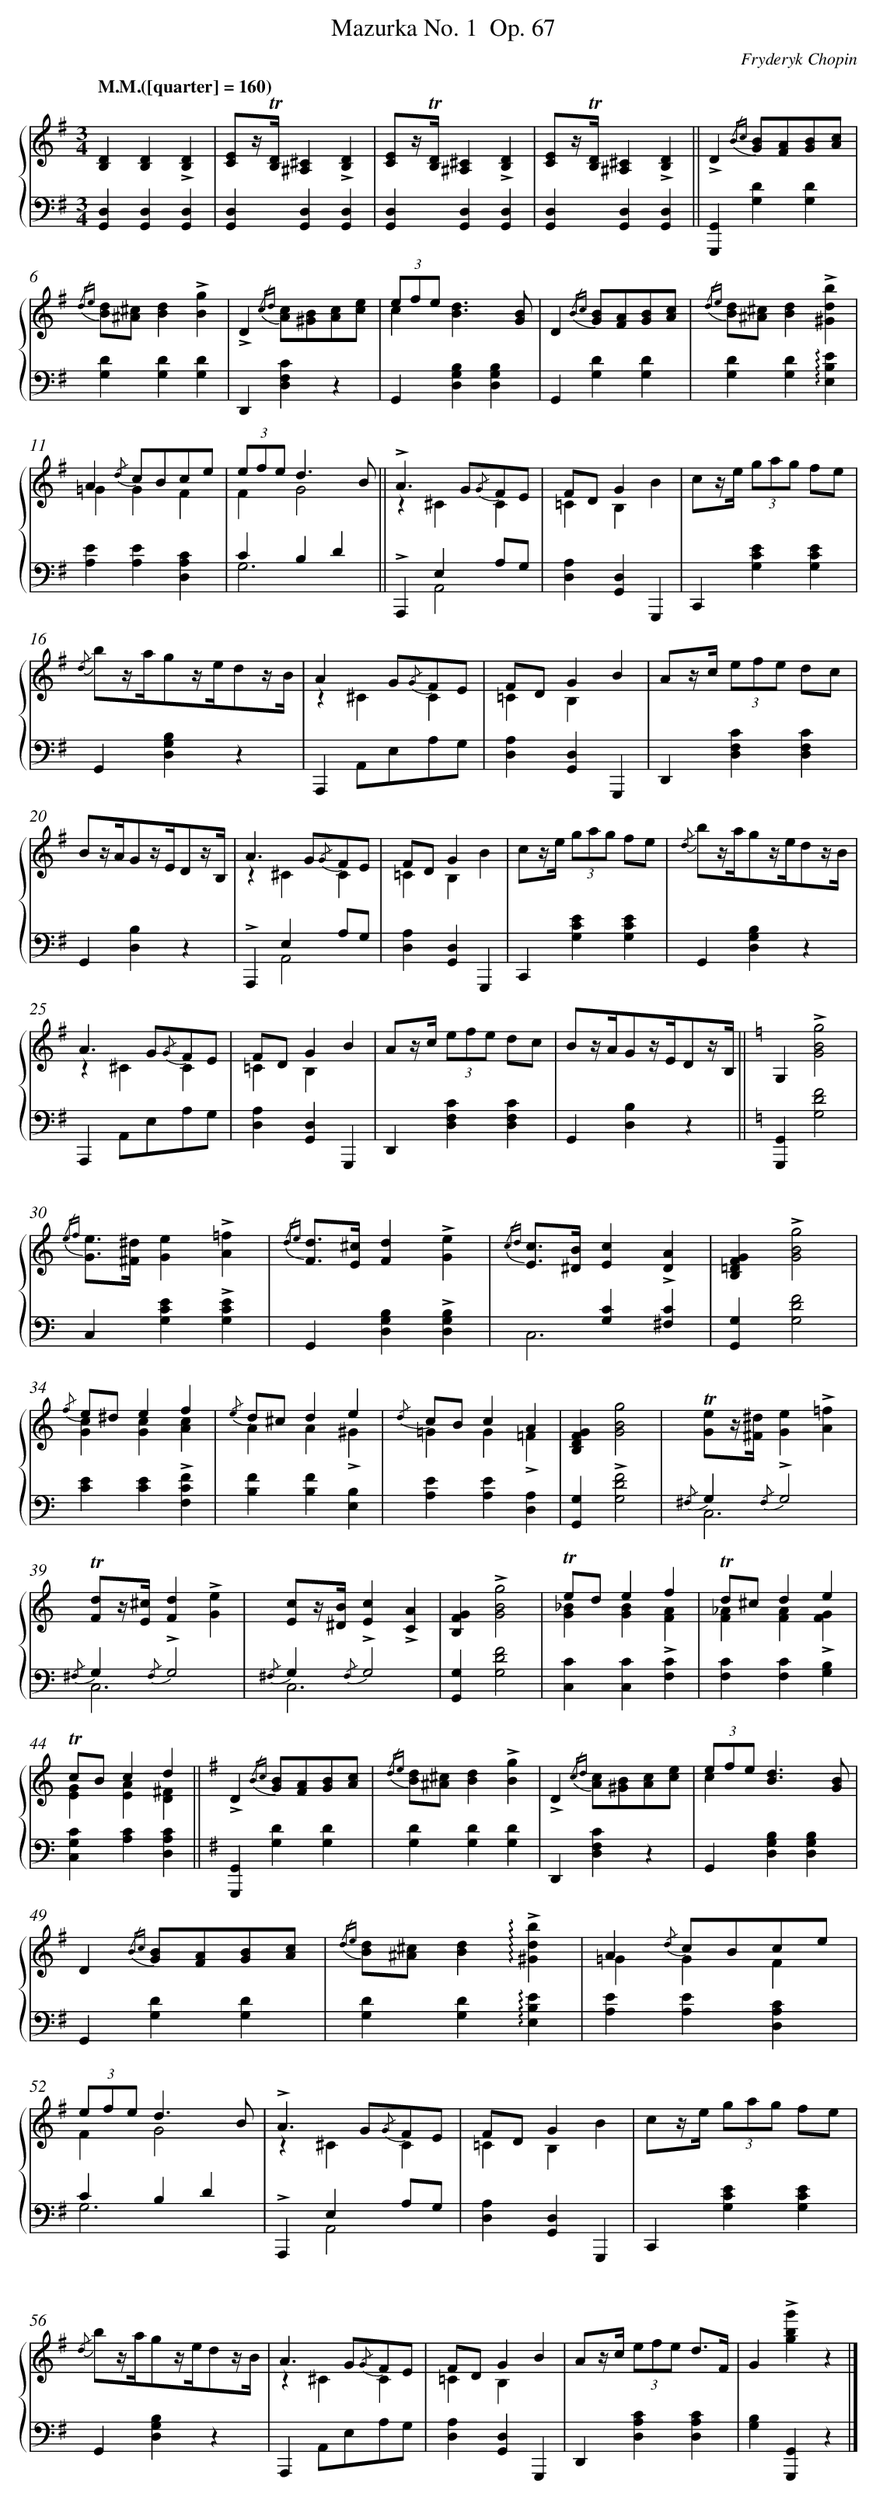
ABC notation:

X:1
T: Mazurka No. 1	 Op. 67
C: Fryderyk Chopin
L: 1/4
M: 3/4
Q: "M.M.([quarter] = 160)"
%%staves {1 2}
V: 1 clef=treble
V: 2 clef=bass
K: G
[V:1] [DB,][DB,]!accent![DB,] |
[V:2] [D,G,,][D,G,,][D,G,,] |
[V:1] [E/C/]z//!trill![D//B,//][^C^A,]!accent![DB,] |
[V:2] [D,G,,][D,G,,][D,G,,] |
[V:1] [E/C/]z//!trill![D//B,//][^C^A,]!accent![DB,] |
[V:2] [D,G,,][D,G,,][D,G,,] |
[V:1] [E/C/]z//!trill![D//B,//][^C^A,]!accent![DB,] ||
[V:2] [D,G,,][D,G,,][D,G,,] ||
[V:1] !accent!D{/Bc} [B/G/][A/F/][B/G/][c/A/] |
[V:2] [G,,G,,,][DG,][DG,] |
[V:1] {/de} [d/B/][^c/^A/][dB]!accent![gB] |
[V:2] [DG,][DG,][DG,] |
[V:1] !accent!D{/cd} [c/A/][B/^G/][c/A/][e/c/] |
[V:2] D,,[CF,D,]z |
[V:1] (3e/f/e/x3/[B/G/] & c[d3/B3/]x/ |
[V:2] G,,[B,G,D,][B,G,D,] |
[V:1] D{/Bc} [B/G/][A/F/][B/G/][c/A/] |
[V:2] G,,[DG,][DG,] |
[V:1] {/de} [d/B/][^c/^A/][dB]!accent![bd^G] |
[V:2] [DG,][DG,]!arpeggio![EB,E,] |
[V:1] A{/d} c/B/c/e/ & =GGF |
[V:2] [EA,][EA,][CA,D,] |
[V:1] (3e/f/e/d3/B/ & FG2 ||
[V:2] CB,D & G,3 ||
[V:1] !accent!A>G{/G}F/E/ & z^CC |
[V:2] !accent!A,,,E,A,/G,/ & xA,,2 |
[V:1] F/D/Gx & =CB,B |
[V:2] [A,D,][D,G,,]G,,, |
[V:1] c/z//e// (3g/a/g/ f/e/ |
[V:2] C,,[ECG,][ECG,] |
[V:1] {/d} b/z//a//g/z//e//d/z//B// |
[V:2] G,,[B,G,D,]z |
[V:1] Ax/ G/{/G}F/E/ & z^CC |
[V:2] A,,,A,,/E,/A,/G,/ |
[V:1] F/D/GB & =CB,x |
[V:2] [A,D,][D,G,,]G,,, |
[V:1] A/z//c// (3e/f/e/ d/c/ |
[V:2] D,,[CF,D,][CF,D,] |
[V:1] B/z//A//G/z//E//D/z//B,// |
[V:2] G,,[B,D,]z |
[V:1] A>G{/G}F/E/ & z^CC |
[V:2] !accent!A,,,E,A,/G,/ & xA,,2 |
[V:1] F/D/Gx & =CB,B |
[V:2] [A,D,][D,G,,]G,,, |
[V:1] c/z//e// (3g/a/g/ f/e/ |
[V:2] C,,[ECG,][ECG,] |
[V:1] {/d} b/z//a//g/z//e//d/z//B// |
[V:2] G,,[B,G,D,]z |
[V:1] A>G{/G}F/E/ & z^CC |
[V:2] A,,,A,,/E,/A,/G,/ |
[V:1] F/D/GB & =CB,x |
[V:2] [A,D,][D,G,,]G,,, |
[V:1] A/z//c// (3e/f/e/ d/c/ |
[V:2] D,,[CF,D,][CF,D,] |
[V:1] B/z//A//G/z//E//D/z//B,// ||
[V:2] G,,[B,D,]z ||
[V:1]  [K:C] G,!accent![g2B2G2] |
[V:2]  [K:C] [G,,G,,,][F2D2G,2] |
[V:1] {/ef} [e/G/]>[^d/^F/][eG]!accent![=fA] |
[V:2] C,[ECG,]!accent![ECG,] |
[V:1] {/de} [d/F/]>[^c/E/][dF]!accent![eG] |
[V:2] G,,[B,G,D,]!accent![B,G,D,] |
[V:1] {/cd} [c/E/]>[B/^D/][cE][AD] |
[V:2] x[CG,]!accent![C^F,] & C,3 |
[V:1] [GF=DB,]!accent![g2B2G2] |
[V:2] [G,G,,][F2D2G,2] |
[V:1] {/f} e/^d/ef & [cG][cG][cA] |
[V:2] [EC][EC]!accent![FCF,] |
[V:1] {/e} d/^c/de & AA!accent!^G |
[V:2] [FB,][FB,][B,E,] |
[V:1] {/d} c/B/cA & =GG!accent!=F |
[V:2] [EA,][EA,][A,D,] |
[V:1] [GFDB,][g2B2G2] |
[V:2] [G,G,,]!accent![F2D2G,2] |
[V:1] !trill![e/G/]z//[^d//^F//][eG]!accent![=fA] |
[V:2] {/^F,}G,{/F,}!accent!G,2 & C,3 |
[V:1] !trill![d/F/]z//[^c//E//][dF]!accent![eG] |
[V:2] {/^F,}G,{/F,}!accent!G,2 & C,3 |
[V:1] [c/E/]z//[B//^D//][cE]!accent![AC] |
[V:2] {/^F,}G,{/F,}!accent!G,2 & C,3 |
[V:1] [GFB,]!accent![g2B2G2] |
[V:2] [G,G,,][F2D2G,2] |
[V:1] !trill!e/d/ef & [_BG][BG]!accent![AF] |
[V:2] [CC,][CC,][CF,] |
[V:1] !trill!d/^c/de & [_AF][AF]!accent![GF] |
[V:2] [CF,][CF,][B,G,] |
[V:1] !trill!c/B/cd & [GE][AE][^FD] ||
[V:2] [CG,C,][CA,][CA,D,] ||
[V:1]  [K:G] !accent!D{/Bc} [B/G/][A/F/][B/G/][c/A/] |
[V:2]  [K:G] [G,,G,,,][DG,][DG,] |
[V:1] {/de} [d/B/][^c/^A/][dB]!accent![gB] |
[V:2] [DG,][DG,][DG,] |
[V:1] !accent!D{/cd} [c/A/][B/^G/][c/A/][e/c/] |
[V:2] D,,[CF,D,]z |
[V:1] (3e/f/e/[d3/B3/][B/G/] & cx3/x/ |
[V:2] G,,[B,G,D,][B,G,D,] |
[V:1] D{/Bc} [B/G/][A/F/][B/G/][c/A/] |
[V:2] G,,[DG,][DG,] |
[V:1] {/de} [d/B/][^c/^A/][dB]!accent!!arpeggio![bd^G] |
[V:2] [DG,][DG,]!arpeggio![EB,E,] |
[V:1] A{/d} c/B/c/e/ & =GGF |
[V:2] [EA,][EA,][CA,D,] |
[V:1] (3e/f/e/d3/B/ & FG2 |
[V:2] CB,D & G,3 |
[V:1] !accent!A>G{/G}F/E/ & z^CC |
[V:2] !accent!A,,,E,A,/G,/ & xA,,2 |
[V:1] F/D/Gx & =CB,B |
[V:2] [A,D,][D,G,,]G,,, |
[V:1] c/z//e// (3g/a/g/ f/e/ |
[V:2] C,,[ECG,][ECG,] |
[V:1] {/d} b/z//a//g/z//e//d/z//B// |
[V:2] G,,[B,G,D,]z |
[V:1] A>G{/G}F/E/ & z^CC |
[V:2] A,,,A,,/E,/A,/G,/ |
[V:1] F/D/GB & =CB,x |
[V:2] [A,D,][D,G,,]G,,, |
[V:1] A/z//c// (3e/f/e/ d3//F// |
[V:2] D,,[CA,D,][CA,D,] |
[V:1] G!accent![g'bg]z |]
[V:2] [B,G,][G,,G,,,]z |]
